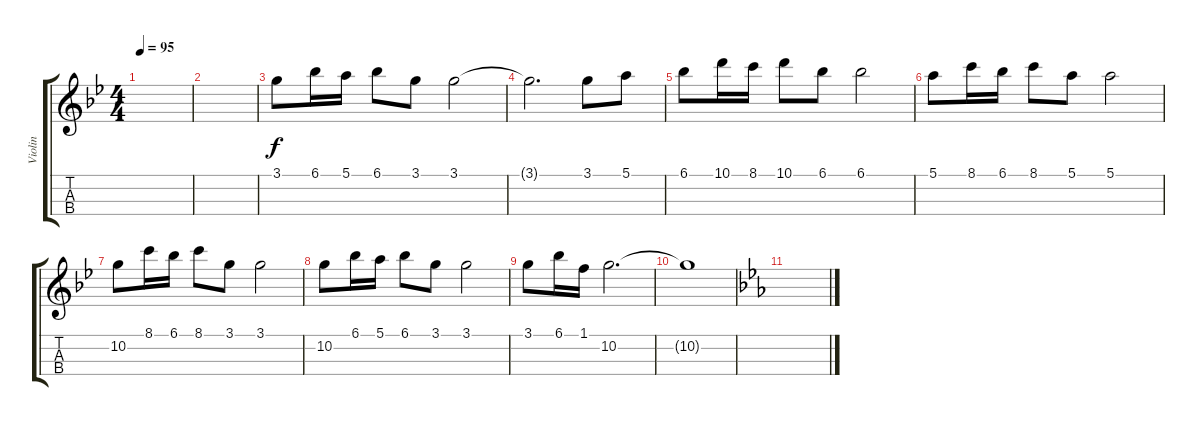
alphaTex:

\track ("Violin" "Violin") {instrument violin}
\staff {score tabs}
\tuning (E5 A4 D4 G3) {hide}
\ts (4 4)
\tempo 95
\clef g2
\ks gminor
|
|
3.1.8 6.1.16 5.1.16 6.1.8 3.1.8 3.1.2 |
3.1{t}.2{d} 3.1.8 5.1.8 |
6.1.8 10.1.16 8.1.16 10.1.8 6.1.8 6.1.2 |
5.1.8 8.1.16 6.1.16 8.1.8 5.1.8 5.1.2 |
10.2.8 8.1.16 6.1.16 8.1.8 3.1.8 3.1.2 |
10.2.8 6.1.16 5.1.16 6.1.8 3.1.8 3.1.2 |
3.1.8 6.1.16 1.1.16 10.2.2{d} |
10.2{t}.1 |
\ks cminor
